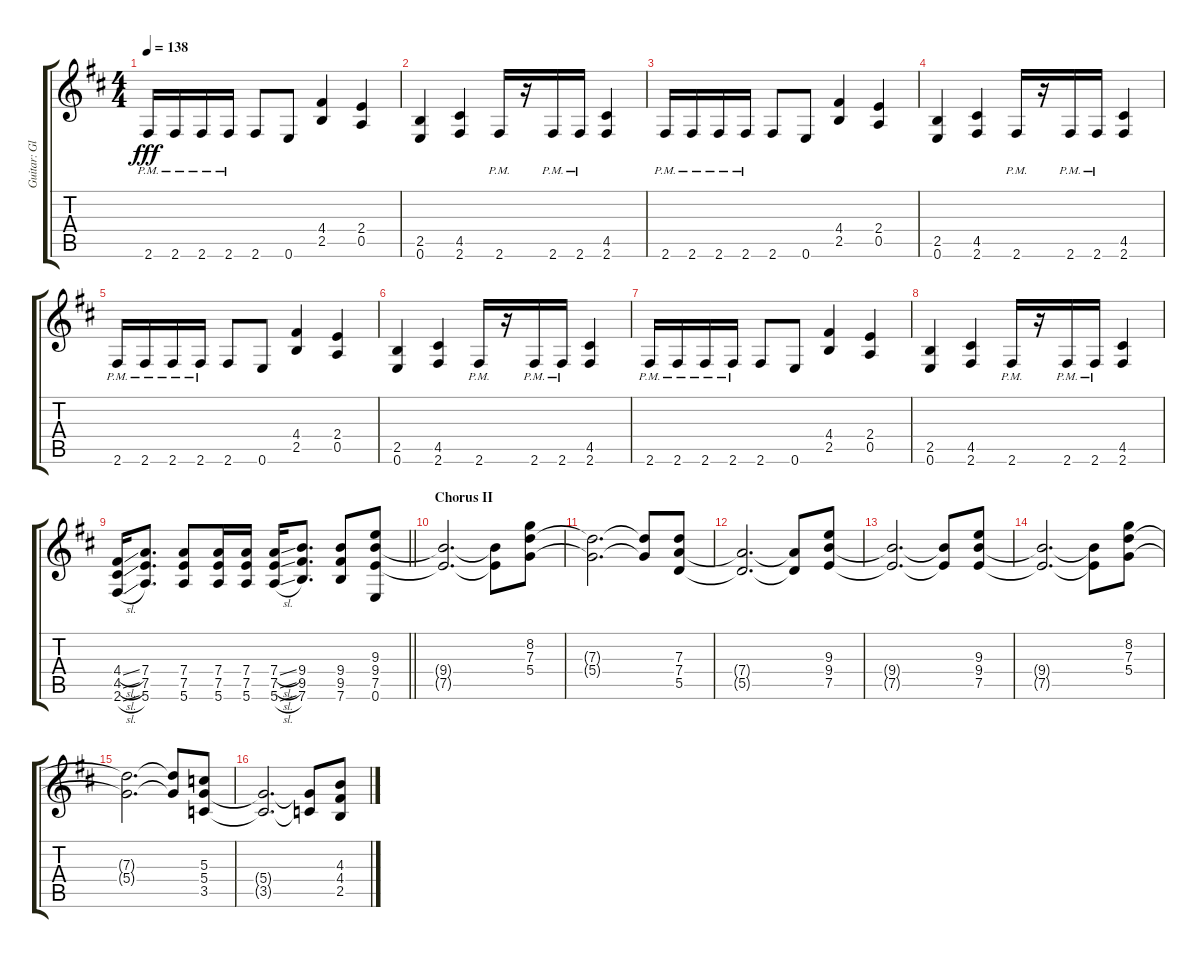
\track ("Guitar: Glenn" "Guitar: Gl") {instrument overdrivenguitar}
\staff {score tabs}
\tuning (E4 B3 G3 D3 A2 E2) {hide}
\ts (4 4)
\tempo 138
\clef g2
\ks d
2.6{pm}.16{dy fff} 2.6{pm}.16 2.6{pm}.16 2.6{pm}.16 2.6.8 0.6.8 (4.4 2.5).4 (2.4 0.5).4 |
(2.5 0.6).4 (4.5 2.6).4 2.6{pm}.16 r.16 2.6{pm}.16 2.6{pm}.16 (4.5 2.6).4 |
2.6{pm}.16 2.6{pm}.16 2.6{pm}.16 2.6{pm}.16 2.6.8 0.6.8 (4.4 2.5).4 (2.4 0.5).4 |
(2.5 0.6).4 (4.5 2.6).4 2.6{pm}.16 r.16 2.6{pm}.16 2.6{pm}.16 (4.5 2.6).4 |
2.6{pm}.16 2.6{pm}.16 2.6{pm}.16 2.6{pm}.16 2.6.8 0.6.8 (4.4 2.5).4 (2.4 0.5).4 |
(2.5 0.6).4 (4.5 2.6).4 2.6{pm}.16 r.16 2.6{pm}.16 2.6{pm}.16 (4.5 2.6).4 |
2.6{pm}.16 2.6{pm}.16 2.6{pm}.16 2.6{pm}.16 2.6.8 0.6.8 (4.4 2.5).4 (2.4 0.5).4 |
(2.5 0.6).4 (4.5 2.6).4 2.6{pm}.16 r.16 2.6{pm}.16 2.6{pm}.16 (4.5 2.6).4 |
\barLineRight lightlight
(4.4{sl} 4.5{sl} 2.6{sl}).16 (7.4 7.5 5.6).8{d} (7.4 7.5 5.6).8 (7.4 7.5 5.6).16 (7.4 7.5 5.6).16 (7.4{sl} 7.5{sl} 5.6{sl}).16 (9.4 9.5 7.6).8{d} (9.4 9.5 7.6).8 (9.3 9.4 7.5 0.6).8 |
\section ("" "Chorus II")
(9.4{t} 7.5{t}).2{d} (9.4{t} 7.5{t}).8 (8.2 7.3 5.4).8 |
(7.3{t} 5.4{t}).2{d} (7.3{t} 5.4{t}).8 (7.3 7.4 5.5).8 |
(7.4{t} 5.5{t}).2{d} (7.4{t} 5.5{t}).8 (9.3 9.4 7.5).8 |
(9.4{t} 7.5{t}).2{d} (9.4{t} 7.5{t}).8 (9.3 9.4 7.5).8 |
(9.4{t} 7.5{t}).2{d} (9.4{t} 7.5{t}).8 (8.2 7.3 5.4).8 |
(7.3{t} 5.4{t}).2{d} (7.3{t} 5.4{t}).8 (5.3 5.4 3.5).8 |
(5.4{t} 3.5{t}).2{d} (5.4{t} 3.5{t}).8 (4.3 4.4 2.5).8
